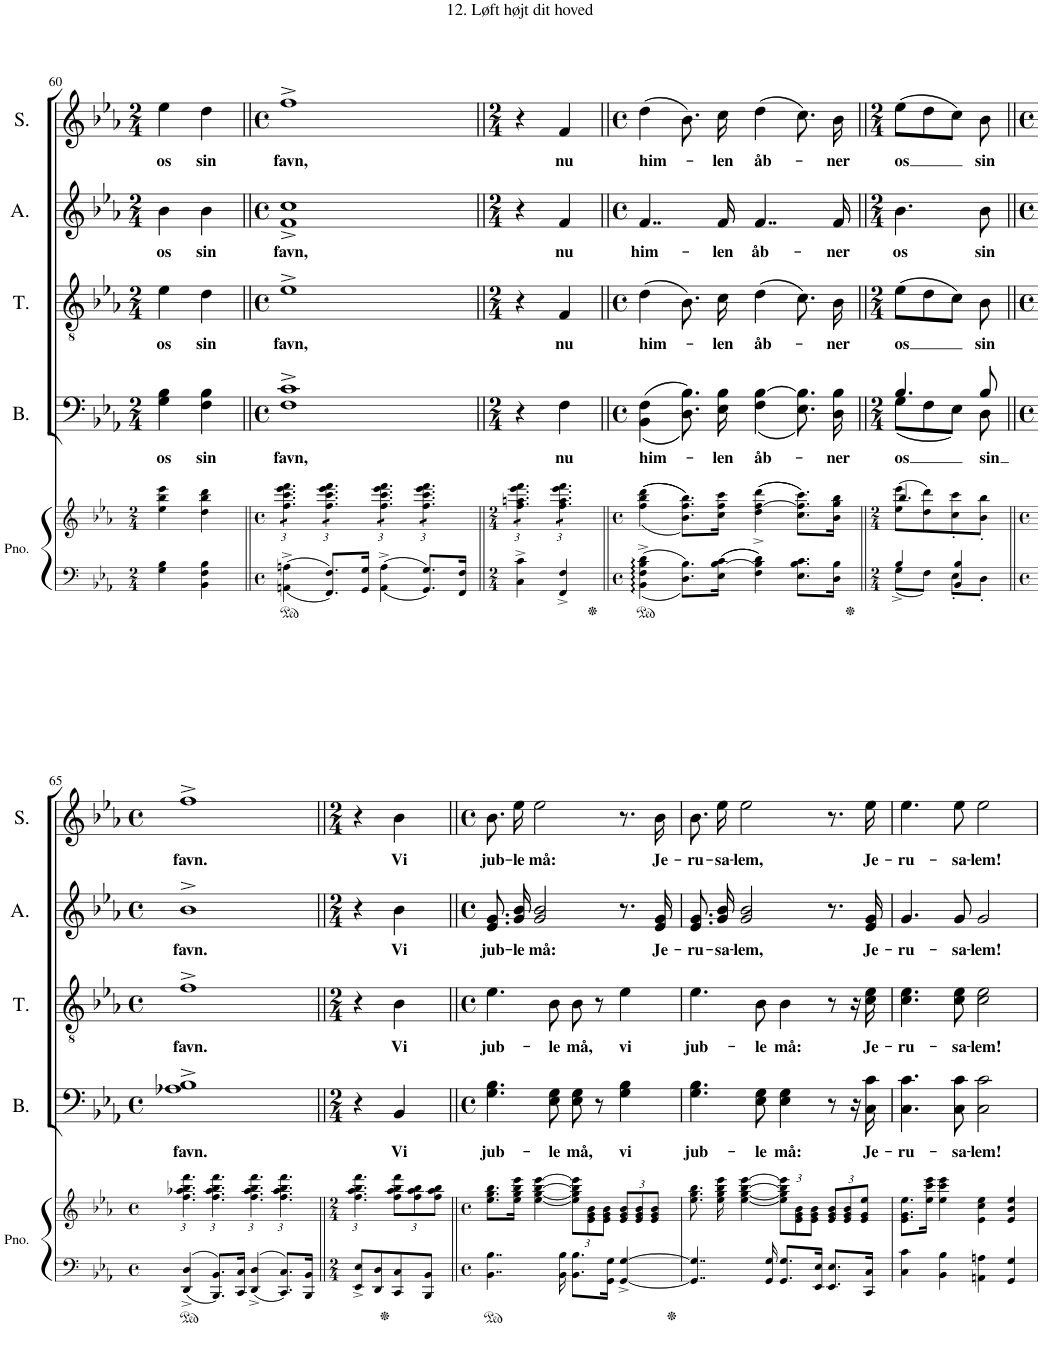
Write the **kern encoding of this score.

**kern	**kern	**kern	**text	**kern	**text	**kern	**text	**kern	**text
*part5	*part5	*part4	*part4	*part3	*part3	*part2	*part2	*part1	*part1
*staff6	*staff5	*staff4	*staff4	*staff3	*staff3	*staff2	*staff2	*staff1	*staff1
*I"Piano	*	*I"Bass	*	*I"Tenor	*	*I"Alto	*	*I"Soprano	*
*I'Pno.	*	*I'B.	*	*I'T.	*	*I'A.	*	*I'S.	*
!!LO:PB:g=z
*clefF4	*clefG2	*clefF4	*	*clefGv2	*	*clefG2	*	*clefG2	*
*k[b-e-a-]	*k[b-e-a-]	*k[b-e-a-]	*	*k[b-e-a-]	*	*k[b-e-a-]	*	*k[b-e-a-]	*
*	*	*	*	*	*	*E-:	*	*E-:	*
*M2/4	*M2/4	*M2/4	*	*M2/4	*	*M2/4	*	*M2/4	*
=60	=60	=60	=60	=60	=60	=60	=60	=60	=60
!	!	!	!LO:LY:b	!	!LO:LY:b	!	!LO:LY:b	!	!LO:LY:b
4G\ 4B-\	4ee-\ 4bb-\ 4eee-\	4G\ 4B-\	os	4e-\	os	4b-\	os	4ee-\	os
!	!	!	!LO:LY:b	!	!LO:LY:b	!	!LO:LY:b	!	!LO:LY:b
4BB-\ 4F\ 4B-\	4dd\ 4bb-\ 4ddd\	4F\ 4B-\	sin	4d\	sin	4b-\	sin	4dd\	sin
=61||	=61||	=61||	=61||	=61||	=61||	=61||	=61||	=61||	=61||
*M4/4	*M4/4	*M4/4	*	*M4/4	*	*M4/4	*	*M4/4	*
*met(c)	*met(c)	*met(c)	*	*met(c)	*	*met(c)	*	*met(c)	*
!	!	!	!LO:LY:b	!	!LO:LY:b	!	!LO:LY:b	!	!LO:LY:b
*	*tremolo	*	*	*	*	*	*	*	*
4AAn\^ 4An\^	12ff\ 12ccc\ 12eee-\ 12fff\L	1F^ 1c^	favn,	1e-^	favn,	1f^ 1cc^	favn,	1ff^	favn,
.	12ff\ 12ccc\ 12eee-\ 12fff\	.	.	.	.	.	.	.	.
.	12ff\ 12ccc\ 12eee-\ 12fff\J	.	.	.	.	.	.	.	.
8.FF/ 8.F/L	12ff\ 12ccc\ 12eee-\ 12fff\L	.	.	.	.	.	.	.	.
.	12ff\ 12ccc\ 12eee-\ 12fff\	.	.	.	.	.	.	.	.
.	12ff\ 12ccc\ 12eee-\ 12fff\J	.	.	.	.	.	.	.	.
16GG/ 16G/Jk	.	.	.	.	.	.	.	.	.
4AA\^ 4A\^	12ff\ 12ccc\ 12eee-\ 12fff\L	.	.	.	.	.	.	.	.
.	12ff\ 12ccc\ 12eee-\ 12fff\	.	.	.	.	.	.	.	.
.	12ff\ 12ccc\ 12eee-\ 12fff\J	.	.	.	.	.	.	.	.
8.GG/ 8.G/L	12ff\ 12ccc\ 12eee-\ 12fff\L	.	.	.	.	.	.	.	.
.	12ff\ 12ccc\ 12eee-\ 12fff\	.	.	.	.	.	.	.	.
.	12ff\ 12ccc\ 12eee-\ 12fff\J	.	.	.	.	.	.	.	.
16FF/ 16F/Jk	.	.	.	.	.	.	.	.	.
=62||	=62||	=62||	=62||	=62||	=62||	=62||	=62||	=62||	=62||
*M2/4	*M2/4	*M2/4	*	*M2/4	*	*M2/4	*	*M2/4	*
4C\^ 4c\^	12ff\ 12aan\ 12eee-\ 12fff\L	4r	.	4r	.	4r	.	4r	.
.	12ff\ 12aan\ 12eee-\ 12fff\	.	.	.	.	.	.	.	.
.	12ff\ 12aan\ 12eee-\ 12fff\J	.	.	.	.	.	.	.	.
!	!	!	!LO:LY:b	!	!LO:LY:b	!	!LO:LY:b	!	!LO:LY:b
4FF/^ 4F/^	12ff\ 12aa\ 12eee-\ 12fff\L	4F\	nu	4F/	nu	4f/	nu	4f/	nu
.	12ff\ 12aa\ 12eee-\ 12fff\	.	.	.	.	.	.	.	.
.	12ff\ 12aa\ 12eee-\ 12fff\J	.	.	.	.	.	.	.	.
*	*Xtremolo	*	*	*	*	*	*	*	*
=63||	=63||	=63||	=63||	=63||	=63||	=63||	=63||	=63||	=63||
*M4/4	*M4/4	*M4/4	*	*M4/4	*	*M4/4	*	*M4/4	*
*met(c)	*met(c)	*met(c)	*	*met(c)	*	*met(c)	*	*met(c)	*
!	!	!	!LO:LY:b	!	!LO:LY:b	!	!LO:LY:b	!	!LO:LY:b
4BB-\^ 4F\^ 4B-\^ 4d\^	(<((4ff\ 4bb-\ 4ddd\	((<4BB-\ 4F\	him-	(4d\	him-	4..f/	him-	(4dd\	him-
8.D\ 8.B-\L	8.b-\ 8.ff\ 8.bb-\L)))	8.D\ 8.B-\))	.	8.B-\)	.	.	.	8.b-\)	.
!	!	!	!LO:LY:b	!	!LO:LY:b	!	!LO:LY:b	!	!LO:LY:b
16E-\ [16B-\ 16c\Jk	16cc\ 16ff\ 16ccc\Jk	16E-\ 16B-\	-len	16c\	-len	16f/	-len	16cc\	-len
!	!	!	!LO:LY:b	!	!LO:LY:b	!	!LO:LY:b	!	!LO:LY:b
4F\^ 4B-\]^ 4d\^	(>(4dd\ [4ff\ 4ddd\	(<4F\ [4B-\	åb-	(4d\	åb-	4..f/	åb-	(4dd\	åb-
8.E-\ 8.B-\ 8.c\L	8.cc\ 8.ff\] 8.ccc\L))	8.E-\ 8.B-\])	.	8.c\)	.	.	.	8.cc\)	.
!	!	!	!LO:LY:b	!	!LO:LY:b	!	!LO:LY:b	!	!LO:LY:b
16D\ 16B-\Jk	16b-\ 16gg\ 16bb-\Jk	16D\ 16B-\	-ner	16B-\	-ner	16f/	-ner	16b-\	-ner
=64||	=64||	=64||	=64||	=64||	=64||	=64||	=64||	=64||	=64||
*M2/4	*M2/4	*M2/4	*	*M2/4	*	*M2/4	*	*M2/4	*
*^	*^	*^	*	*	*	*	*	*	*
!	!	!	!	!	!	!LO:LY:b	!	!LO:LY:b	!	!LO:LY:b	!	!LO:LY:b
4B-/	8G^\L	4.bb-/	(>8ee-\ 8eee-\L	4.B-/	(8G\L	os	(8e-\L	os	4.b-\	os	(8ee-\L	os
.	8F\J	.	8dd\ 8ddd\)	.	8F\	.	8d\	.	.	.	8dd\	.
4BB-/ 4B-/	8E-'\L	.	8cc\' 8ccc\'	.	8E-\J)	.	8c\J)	.	.	.	8cc\J)	.
!	!	!	!	!	!	!LO:LY:b	!	!LO:LY:b	!	!LO:LY:b	!	!LO:LY:b
.	8D'\J	8ryy	8b-\' 8bb-\'J	8B-/	8D\	sin	8B-\	sin	8b-\	sin	8b-\	sin
*v	*v	*	*	*v	*v	*	*	*	*	*	*	*
*	*v	*v	*	*	*	*	*	*	*	*
!!LO:LB:g=z
=65||	=65||	=65||	=65||	=65||	=65||	=65||	=65||	=65||	=65||
*M4/4	*M4/4	*M4/4	*	*M4/4	*	*M4/4	*	*M4/4	*
*met(c)	*met(c)	*met(c)	*	*met(c)	*	*met(c)	*	*met(c)	*
*^	*^	*^	*	*	*	*	*	*	*
!	!	!	!	!	!	!LO:LY:b	!	!LO:LY:b	!	!LO:LY:b	!	!LO:LY:b
*v	*v	*	*	*v	*v	*	*	*	*	*	*	*
*	*v	*v	*	*	*	*	*	*	*	*
4DD/^ 4D/^	6.ff\ 6.aa-X\ 6.bb-\ 6.fff\	1A-X^ 1B-^	favn.	1f^	favn.	1b-^	favn.	1ff^	favn.
8.BBB-/ 8.BB-/L	6.ff\ 6.aa-\ 6.bb-\ 6.fff\	.	.	.	.	.	.	.	.
16CC/ 16C/Jk	.	.	.	.	.	.	.	.	.
4DD/^ 4D/^	6.ff\ 6.aa-\ 6.bb-\ 6.fff\	.	.	.	.	.	.	.	.
8.CC/ 8.C/L	6.ff\ 6.aa-\ 6.bb-\ 6.fff\	.	.	.	.	.	.	.	.
16BBB-/ 16BB-/Jk	.	.	.	.	.	.	.	.	.
=66||	=66||	=66||	=66||	=66||	=66||	=66||	=66||	=66||	=66||
*M2/4	*M2/4	*M2/4	*	*M2/4	*	*M2/4	*	*M2/4	*
8EE-/^ 8E-/^L	6.ff\ 6.aa-\ 6.bb-\ 6.fff\	4r	.	4r	.	4r	.	4r	.
8DD/ 8D/	.	.	.	.	.	.	.	.	.
*	*Xbrackettup	*	*	*	*	*	*	*	*
!	!	!	!LO:LY:b	!	!LO:LY:b	!	!LO:LY:b	!	!LO:LY:b
8CC/ 8C/	12ff\ 12aa-\ 12bb-\ 12fff\L	4BB-/	Vi	4B-\	Vi	4b-\	Vi	4b-\	Vi
.	12ff\ 12aa-\ 12bb-\	.	.	.	.	.	.	.	.
8BBB-/ 8BB-/J	.	.	.	.	.	.	.	.	.
.	12ff\ 12aa-\ 12bb-\J	.	.	.	.	.	.	.	.
=67||	=67||	=67||	=67||	=67||	=67||	=67||	=67||	=67||	=67||
*M4/4	*M4/4	*M4/4	*	*M4/4	*	*M4/4	*	*M4/4	*
*met(c)	*met(c)	*met(c)	*	*met(c)	*	*met(c)	*	*met(c)	*
!	!	!	!LO:LY:b	!	!LO:LY:b	!	!LO:LY:b	!	!LO:LY:b
4..BB-\ 4..B-\	8.ee-\ 8.gg\ 8.bb-\L	4.G\ 4.B-\	jub-	4.e-\	jub-	8.e-/ 8.g/L	jub-	8.b-\	jub-
!	!	!	!	!	!	!	!LO:LY:b	!	!LO:LY:b
.	16ee-\ 16gg\ 16bb-\ 16eee-\Jk	.	.	.	.	16g/ 16b-/Jk	-le	16ee-\	-le
!	!	!	!	!	!	!	!LO:LY:b	!	!LO:LY:b
.	[4ee-\ [4gg\ [4bb-\ [4eee-\	.	.	.	.	2g/ 2b-/	må:	2ee-\	må:
!	!	!	!LO:LY:b	!	!LO:LY:b	!	!	!	!
.	.	8E-\ 8G\	-le	8B-\	-le	.	.	.	.
16BB-\ 16B-\	.	.	.	.	.	.	.	.	.
!	!	!	!LO:LY:b	!	!LO:LY:b	!	!	!	!
8.BB-\ 8.B-\L	12ee-\] 12gg\] 12bb-\] 12eee-\]L	8E-\ 8G\	må,	8B-\	må,	.	.	.	.
.	12e-\ 12g\ 12b-\	.	.	.	.	.	.	.	.
.	.	8r	.	8r	.	.	.	.	.
.	12e-\ 12g\ 12b-\J	.	.	.	.	.	.	.	.
16GG\ 16G\Jk	.	.	.	.	.	.	.	.	.
!	!	!	!LO:LY:b	!	!LO:LY:b	!	!	!	!
[4GG/^ [4G/^	12e-/ 12g/ 12b-/L	4G\ 4B-\	vi	4e-\	vi	8.r	.	8.r	.
.	12e-/ 12g/ 12b-/	.	.	.	.	.	.	.	.
.	12e-/ 12g/ 12b-/J	.	.	.	.	.	.	.	.
!	!	!	!	!	!	!	!LO:LY:b	!	!LO:LY:b
.	.	.	.	.	.	16e-/ 16g/	Je-	16b-\	Je-
=68	=68	=68	=68	=68	=68	=68	=68	=68	=68
!	!	!	!LO:LY:b	!	!LO:LY:b	!	!LO:LY:b	!	!LO:LY:b
4..GG/] 4..G/]	8.ee-\ 8.gg\ 8.bb-\	4.G\ 4.B-\	jub-	4.e-\	jub-	8.e-/ 8.g/L	-ru-	8.b-\	-ru-
!	!	!	!	!	!	!	!LO:LY:b	!	!LO:LY:b
.	16ee-\ 16gg\ 16bb-\ 16eee-\	.	.	.	.	16g/ 16b-/Jk	-sa-	16ee-\	-sa-
!	!	!	!	!	!	!	!LO:LY:b	!	!LO:LY:b
.	[4ee-\ [4gg\ [4bb-\ [4eee-\	.	.	.	.	2g/ 2b-/	-lem,	2ee-\	-lem,
!	!	!	!LO:LY:b	!	!LO:LY:b	!	!	!	!
.	.	8E-\ 8G\	-le	8B-\	-le	.	.	.	.
16GG/ 16G/	.	.	.	.	.	.	.	.	.
!	!	!	!LO:LY:b	!	!LO:LY:b	!	!	!	!
8.GG/ 8.G/L	12ee-\] 12gg\] 12bb-\] 12eee-\]L	4E-\ 4G\	må:	4B-\	må:	.	.	.	.
.	12e-\ 12g\ 12b-\	.	.	.	.	.	.	.	.
.	12e-\ 12g\ 12b-\J	.	.	.	.	.	.	.	.
16EE-/ 16E-/Jk	.	.	.	.	.	.	.	.	.
8.EE-/ 8.E-/L	12e-/ 12g/ 12b-/L	8r	.	8r	.	8.r	.	8.r	.
.	12e-/ 12g/ 12b-/	.	.	.	.	.	.	.	.
.	.	16r	.	16r	.	.	.	.	.
.	12e-/ 12g/ 12ee-/J	.	.	.	.	.	.	.	.
!	!	!	!LO:LY:b	!	!LO:LY:b	!	!LO:LY:b	!	!LO:LY:b
16CC/ 16C/Jk	.	16C\ 16c\	Je-	16c\ 16e-\	Je-	16e-/ 16g/	Je-	16ee-\	Je-
=69	=69	=69	=69	=69	=69	=69	=69	=69	=69
!	!	!	!LO:LY:b	!	!LO:LY:b	!	!LO:LY:b	!	!LO:LY:b
4C\ 4c\	8.e-\ 8.g\ 8.ee-\L	4.C\ 4.c\	-ru-	4.c\ 4.e-\	-ru-	4.g/	-ru-	4.ee-\	-ru-
.	16ee-\ 16ccc\ 16eee-\Jk	.	.	.	.	.	.	.	.
4BB-\ 4B-\	4ee-\ 4ccc\ 4eee-\	.	.	.	.	.	.	.	.
!	!	!	!LO:LY:b	!	!LO:LY:b	!	!LO:LY:b	!	!LO:LY:b
.	.	8C\ 8c\	-sa-	8c\ 8e-\	-sa-	8g/	-sa-	8ee-\	-sa-
!	!	!	!LO:LY:b	!	!LO:LY:b	!	!LO:LY:b	!	!LO:LY:b
4AAn\ 4An\	4e-\ 4cc\ 4ee-\	2C\ 2c\	-lem!	2c\ 2e-\	-lem!	2g/	-lem!	2ee-\	-lem!
4GG/ 4G/	4e-/ 4b-/ 4ee-/	.	.	.	.	.	.	.	.
=	=	=	=	=	=	=	=	=	=
*-	*-	*-	*-	*-	*-	*-	*-	*-	*-
